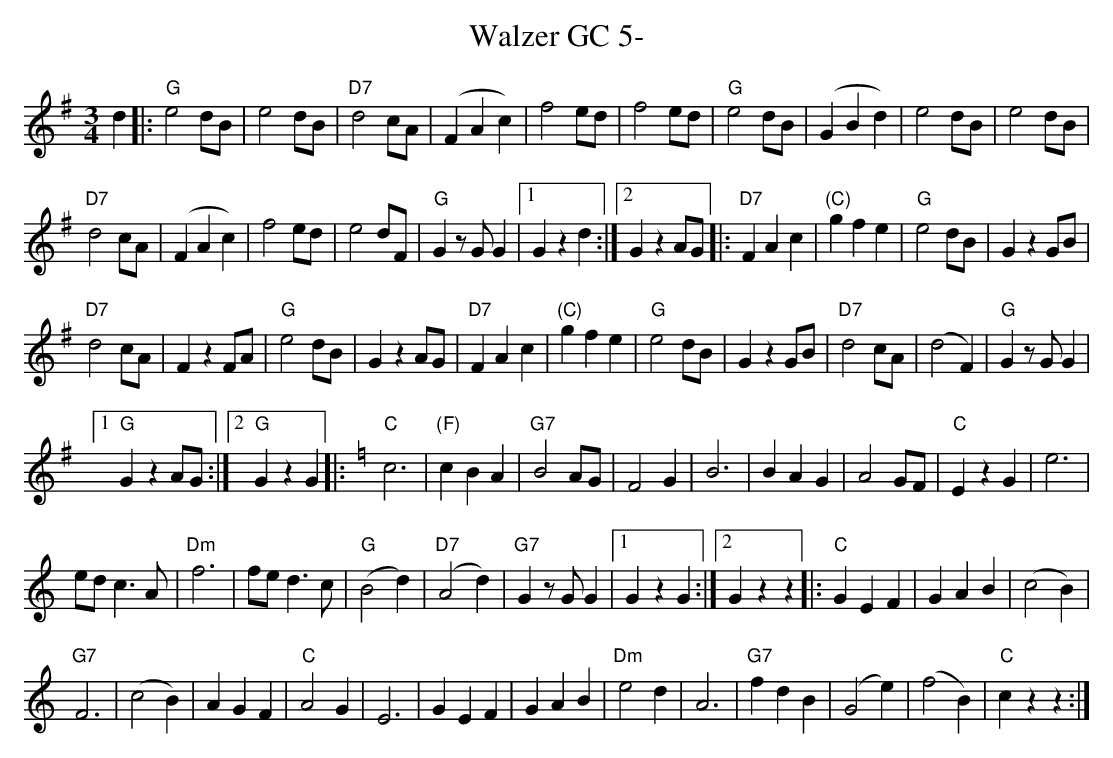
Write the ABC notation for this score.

X:1
T:Walzer GC 5-
M:3/4
L:1/4
K:Gmaj
d |: "G"e2 d/2B/2 | e2 d/2B/2 | "D7"d2 c/2A/2 | (FAc) | f2 e/2d/2 | f2 e/2d/2 | "G"e2 d/2B/2 | (GBd) | e2 d/2B/2 | e2 d/2B/2 |
"D7"d2 c/2A/2 | (FAc) | f2 e/2d/2 | e2 d/2F/2 | "G"Gz/2G/2G |1 Gzd :|2 Gz A/2G/2 |: "D7"FAc | "(C)"gfe | "G"e2 d/2B/2 | GzG/2B/2 |
"D7"d2 c/2A/2 | Fz F/2A/2 | "G"e2 d/2B/2 | GzA/2G/2 | "D7"FAc | "(C)"gfe | "G"e2 d/2B/2 | GzG/2B/2 | "D7"d2 c/2A/2 | (d2F) | "G"Gz/2G/2G |1
"G"GzA/2G/2 :|2 "G"GzG |: [K:Cmaj] "C"c3 | "(F)"cBA | "G7"B2 A/2G/2 | F2G | B3 | BAG | A2 G/2F/2 | "C"EzG | e3 |
e/2d/2 c>A | "Dm"f3 | f/2e/2 d>c | "G"(B2d) | "D7"(A2d) | "G7"Gz/2G/2G |1 GzG :|2 Gzz |: "C"GEF | GAB | (c2B) |
"G7"F3 | (c2B) | AGF | "C"A2G | E3 | GEF | GAB | "Dm"e2d | A3 | "G7"fdB | (G2e) | (f2B) | "C"czz :|
